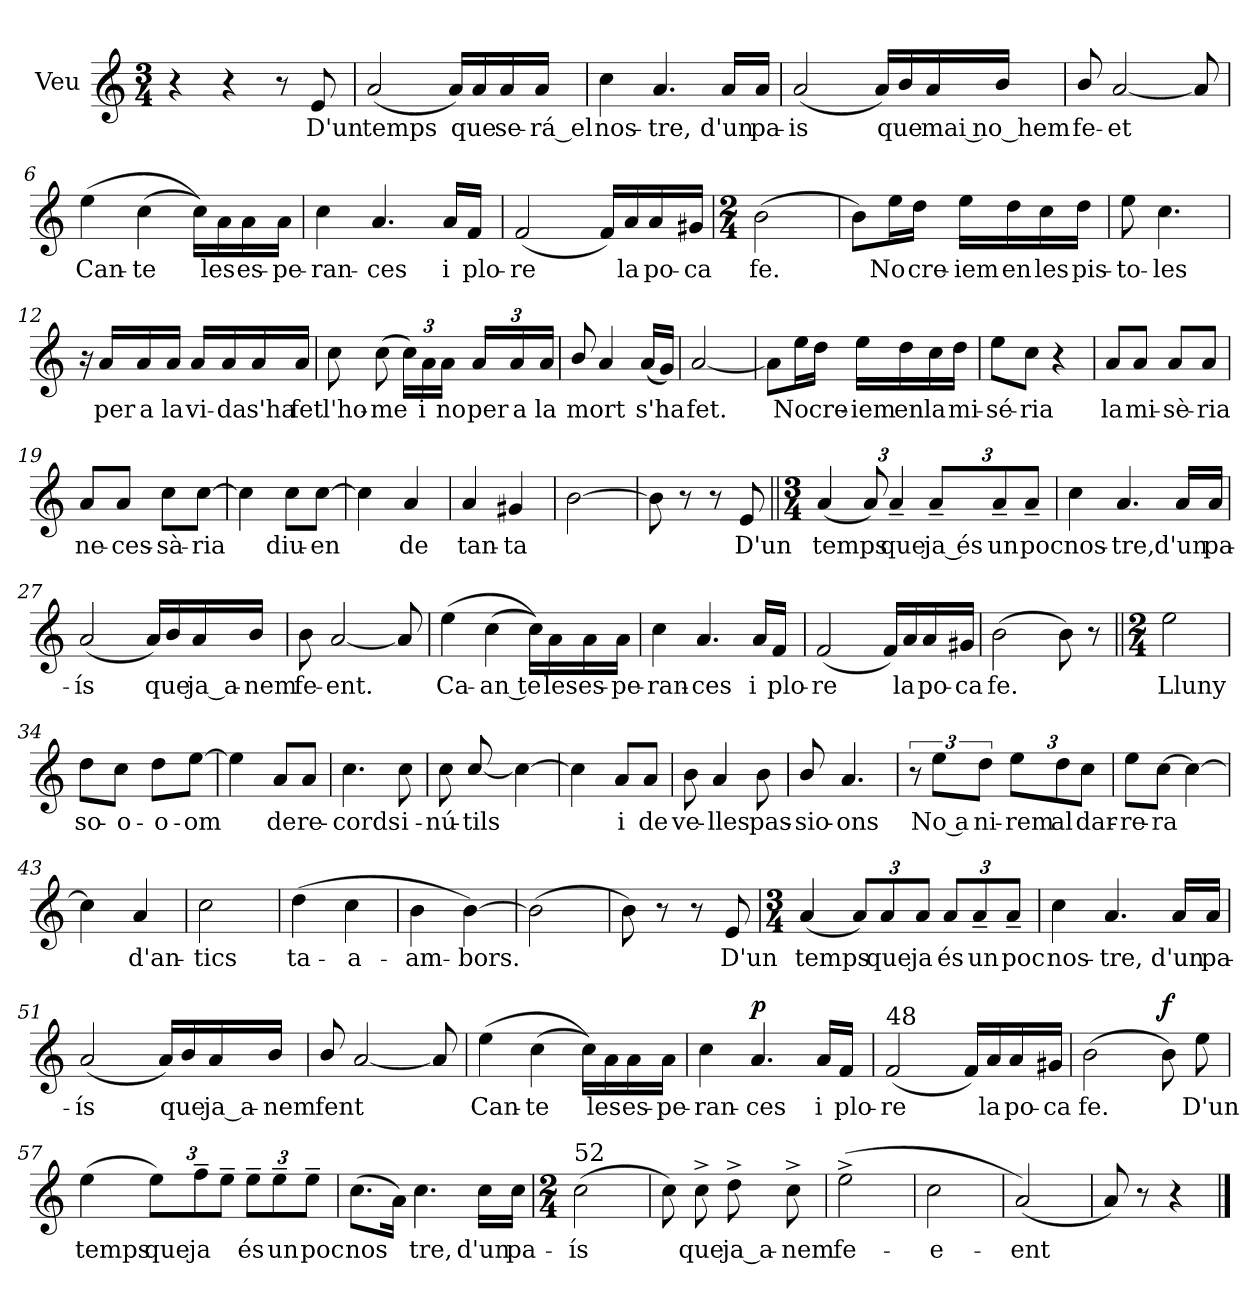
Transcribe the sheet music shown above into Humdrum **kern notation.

**kern	**text	**dynam
*part1	*part1	*part1
*staff1	*staff1	*staff1
*I"Veu	*	*
*I'Veu	*	*
*clefG2	*	*
*k[]	*	*
*M3/4	*	*
=1	=1	=1
4r	.	.
4r	.	.
8r	.	.
*MM80	*	*
!	!LO:LY:b	!
8e/	D'un	.
=2	=2	=2
!	!LO:LY:b	!
(<2a/	temps	.
16a/LL)	.	.
!	!LO:LY:b	!
16a/	que	.
!	!LO:LY:b	!
16a/	se-	.
!	!LO:LY:b	!
16a/JJ	rá_el	.
=3	=3	=3
!	!LO:LY:b	!
4cc\	nos-	.
!	!LO:LY:b	!
4.a/	tre,	.
!	!LO:LY:b	!
16a/LL	d'un	.
!	!LO:LY:b	!
16a/JJ	pa-	.
=4	=4	=4
!	!LO:LY:b	!
(<2a/	is	.
16a/LL)	.	.
!	!LO:LY:b	!
16b/	que	.
!	!LO:LY:b	!
16a/	mai no_hem	.
16b/JJ	.	.
=5	=5	=5
!	!LO:LY:b	!
8b/	fe-	.
!	!LO:LY:b	!
[2a/	-et	.
8a/]	.	.
=6	=6	=6
!	!LO:LY:b	!
(>4ee\	Can-	.
!	!LO:LY:b	!
(>4cc\	-te	.
16cc\LL))	.	.
!	!LO:LY:b	!
16a\	les	.
!	!LO:LY:b	!
16a\	es-	.
!	!LO:LY:b	!
16a\JJ	pe-	.
=7	=7	=7
!	!LO:LY:b	!
4cc\	ran-	.
!	!LO:LY:b	!
4.a/	ces	.
!	!LO:LY:b	!
16a/LL	i	.
!	!LO:LY:b	!
16f/JJ	plo-	.
=8	=8	=8
!	!LO:LY:b	!
(<2f/	re	.
16f/LL)	.	.
!	!LO:LY:b	!
16a/	la	.
!	!LO:LY:b	!
16a/	po-	.
!	!LO:LY:b	!
16g#X/JJ	ca	.
=9	=9	=9
*M2/4	*	*
!	!LO:LY:b	!
(>2b\	fe.	.
!!LO:LB:g=z
=10	=10	=10
8b\L)	.	.
!	!LO:LY:b	!
16ee\L	No	.
!	!LO:LY:b	!
16dd\JJ	cre-	.
!	!LO:LY:b	!
16ee\LL	iem	.
!	!LO:LY:b	!
16dd\	en	.
!	!LO:LY:b	!
16cc\	les	.
!	!LO:LY:b	!
16dd\JJ	pis-	.
=11	=11	=11
!	!LO:LY:b	!
8ee\	to-	.
!	!LO:LY:b	!
4.cc\	-les	.
=12	=12	=12
16r	.	.
!	!LO:LY:b	!
16a/LL	per	.
!	!LO:LY:b	!
16a/	a	.
!	!LO:LY:b	!
16a/JJ	la	.
!	!LO:LY:b	!
16a/LL	vi-	.
!	!LO:LY:b	!
16a/	da	.
!	!LO:LY:b	!
16a/	s'ha	.
!	!LO:LY:b	!
16a/JJ	fet	.
=13	=13	=13
!	!LO:LY:b	!
8cc\	l'ho-	.
!	!LO:LY:b	!
(>8cc\	me	.
*Xbrackettup	*	*
24cc\LL)	.	.
!	!LO:LY:b	!
24a\	i	.
!	!LO:LY:b	!
24a\JJ	no	.
!	!LO:LY:b	!
24a/LL	per	.
!	!LO:LY:b	!
24a/	a	.
!	!LO:LY:b	!
24a/JJ	la	.
=14	=14	=14
!	!LO:LY:b	!
8b/	mort	.
4a/	.	.
!	!LO:LY:b	!
(<16a/LL	s'ha	.
16g/JJ)	.	.
=15	=15	=15
!	!LO:LY:b	!
[2a/	fet.	.
=16	=16	=16
8a\L]	.	.
!	!LO:LY:b	!
16ee\L	No	.
!	!LO:LY:b	!
16dd\JJ	cre-	.
!	!LO:LY:b	!
16ee\LL	iem	.
!	!LO:LY:b	!
16dd\	en	.
!	!LO:LY:b	!
16cc\	la	.
!	!LO:LY:b	!
16dd\JJ	mi-	.
=17	=17	=17
!	!LO:LY:b	!
8ee\L	sé-	.
!	!LO:LY:b	!
8cc\J	-ria	.
4r	.	.
=18	=18	=18
!	!LO:LY:b	!
8a/L	la	.
!	!LO:LY:b	!
8a/J	mi-	.
!	!LO:LY:b	!
8a/L	-sè-	.
!	!LO:LY:b	!
8a/J	-ria	.
=19	=19	=19
!	!LO:LY:b	!
8a/L	ne-	.
!	!LO:LY:b	!
8a/J	-ces-	.
!	!LO:LY:b	!
8cc\L	-sà-	.
!	!LO:LY:b	!
[8cc\J	-ria	.
!!LO:LB:g=z
=20	=20	=20
4cc\]	.	.
!	!LO:LY:b	!
8cc\L	diu-	.
!	!LO:LY:b	!
[8cc\J	-en	.
=21	=21	=21
4cc\]	.	.
!	!LO:LY:b	!
4a/	de	.
=22	=22	=22
!	!LO:LY:b	!
4a/	tan-	.
!	!LO:LY:b	!
4g#X/	-ta	.
=23	=23	=23
[2b\	.	.
=24	=24	=24
8b\]	.	.
8r	.	.
8r	.	.
!	!LO:LY:b	!
8e/	D'un	.
=25||	=25||	=25||
*M3/4	*	*
!	!LO:LY:b	!
(<4a/	temps	.
12a/)	.	.
!	!LO:LY:b	!
6a~/	que	.
!	!LO:LY:b	!
12a~/L	ja és	.
!	!LO:LY:b	!
12a~/	un	.
!	!LO:LY:b	!
12a~/J	poc	.
=26	=26	=26
!	!LO:LY:b	!
4cc\	nos-	.
!	!LO:LY:b	!
4.a/	tre,	.
!	!LO:LY:b	!
16a/LL	d'un	.
!	!LO:LY:b	!
16a/JJ	pa-	.
=27	=27	=27
!	!LO:LY:b	!
(<2a/	ís	.
16a/LL)	.	.
!	!LO:LY:b	!
16b/	que	.
!	!LO:LY:b	!
16a/	ja_a-	.
!	!LO:LY:b	!
16b/JJ	nem	.
=28	=28	=28
!	!LO:LY:b	!
8b\	fe-	.
!	!LO:LY:b	!
[2a/	-ent.	.
8a/]	.	.
=29	=29	=29
!	!LO:LY:b	!
(>4ee\	Ca-	.
!	!LO:LY:b	!
(>4cc\	an te	.
16cc\LL))	.	.
!	!LO:LY:b	!
16a\	les	.
!	!LO:LY:b	!
16a\	es-	.
!	!LO:LY:b	!
16a\JJ	-pe-	.
=30	=30	=30
!	!LO:LY:b	!
4cc\	ran-	.
!	!LO:LY:b	!
4.a/	ces	.
!	!LO:LY:b	!
16a/LL	i	.
!	!LO:LY:b	!
16f/JJ	plo-	.
!!LO:LB:g=z
=31	=31	=31
!	!LO:LY:b	!
(<2f/	re	.
16f/LL)	.	.
!	!LO:LY:b	!
16a/	la	.
!	!LO:LY:b	!
16a/	po-	.
!	!LO:LY:b	!
16g#X/JJ	ca	.
=32	=32	=32
!	!LO:LY:b	!
(>2b\	fe.	.
8b\)	.	.
8r	.	.
=33||	=33||	=33||
*M2/4	*	*
!	!LO:LY:b	!
2ee\	Lluny	.
=34	=34	=34
!	!LO:LY:b	!
8dd\L	so-	.
!	!LO:LY:b	!
8cc\J	-o-	.
!	!LO:LY:b	!
8dd\L	-o-	.
!	!LO:LY:b	!
[8ee\J	-om	.
=35	=35	=35
4ee\]	.	.
!	!LO:LY:b	!
8a/L	de	.
!	!LO:LY:b	!
8a/J	re-	.
=36	=36	=36
!	!LO:LY:b	!
4.cc\	-cords	.
!	!LO:LY:b	!
8cc\	i-	.
=37	=37	=37
!	!LO:LY:b	!
8cc\	-nú-	.
!	!LO:LY:b	!
[8cc/	-tils	.
4cc\_	.	.
=38	=38	=38
4cc\]	.	.
!	!LO:LY:b	!
8a/L	i	.
!	!LO:LY:b	!
8a/J	de	.
=39	=39	=39
!	!LO:LY:b	!
8b\	ve-	.
!	!LO:LY:b	!
4a/	-lles	.
!	!LO:LY:b	!
8b\	pas-	.
=40	=40	=40
!	!LO:LY:b	!
8b/	-sio-	.
!	!LO:LY:b	!
4.a/	-ons	.
=41	=41	=41
*brackettup	*	*
12r	.	.
!	!LO:LY:b	!
12ee\L	No a	.
!	!LO:LY:b	!
12dd\J	-ni-	.
*Xbrackettup	*	*
!	!LO:LY:b	!
12ee\L	-rem	.
!	!LO:LY:b	!
12dd\	al	.
!	!LO:LY:b	!
12cc\J	dar-	.
=42	=42	=42
!	!LO:LY:b	!
8ee\L	-re-	.
!	!LO:LY:b	!
[8cc\J	-ra	.
4cc\_	.	.
=43	=43	=43
4cc\]	.	.
!	!LO:LY:b	!
4a/	d'an-	.
=44	=44	=44
!	!LO:LY:b	!
2cc\	-tics	.
!!LO:LB:g=z
=45	=45	=45
!	!LO:LY:b	!
(>4dd\	ta-	.
!	!LO:LY:b	!
4cc\	-a-	.
=46	=46	=46
!	!LO:LY:b	!
4b\	-am-	.
!	!LO:LY:b	!
[4b\)	-bors.	.
=47	=47	=47
(>2b\]	.	.
=48	=48	=48
8b\)	.	.
8r	.	.
8r	.	.
!	!LO:LY:b	!
8e/	D'un	.
=49	=49	=49
*M3/4	*	*
!	!LO:LY:b	!
(<4a/	temps	.
12a/L)	.	.
!	!LO:LY:b	!
12a/	que	.
!	!LO:LY:b	!
12a/J	ja	.
!	!LO:LY:b	!
12a/L	és	.
!	!LO:LY:b	!
12a~/	un	.
!	!LO:LY:b	!
12a~/J	poc	.
=50	=50	=50
!	!LO:LY:b	!
4cc\	nos-	.
!	!LO:LY:b	!
4.a/	tre,	.
!	!LO:LY:b	!
16a/LL	d'un	.
!	!LO:LY:b	!
16a/JJ	pa-	.
=51	=51	=51
!	!LO:LY:b	!
(<2a/	ís	.
16a/LL)	.	.
!	!LO:LY:b	!
16b/	que	.
!	!LO:LY:b	!
16a/	ja_a-	.
!	!LO:LY:b	!
16b/JJ	nem	.
=52	=52	=52
!	!LO:LY:b	!
8b/	fent	.
[2a/	.	.
8a/]	.	.
=53	=53	=53
!	!LO:LY:b	!
(>4ee\	Can-	.
!	!LO:LY:b	!
(>4cc\	-te	.
16cc\LL))	.	.
!	!LO:LY:b	!
16a\	les	.
!	!LO:LY:b	!
16a\	es-	.
!	!LO:LY:b	!
16a\JJ	pe-	.
=54	=54	=54
!	!LO:LY:b	!
4cc\	ran-	.
!	!LO:LY:b	!LO:DY:a
4.a/	ces	p
!	!LO:LY:b	!
16a/LL	i	.
!	!LO:LY:b	!
16f/JJ	plo-	.
!!LO:LB:g=z
=55	=55	=55
!LO:TX:a:t=48	!	!
!	!LO:LY:b	!
(<2f/	re	.
16f/LL)	.	.
!	!LO:LY:b	!
16a/	la	.
!	!LO:LY:b	!
16a/	po-	.
!	!LO:LY:b	!
16g#X/JJ	ca	.
=56	=56	=56
!	!LO:LY:b	!
(>2b\	fe.	.
!	!	!LO:DY:a
8b\)	.	f
!	!LO:LY:b	!
8ee\	D'un	.
=57	=57	=57
!	!LO:LY:b	!
(>4ee\	temps	.
!	!LO:LY:b	!
12ee\L)	que	.
!	!LO:LY:b	!
12ff~\	ja	.
12ee~\J	.	.
!	!LO:LY:b	!
12ee~\L	és	.
!	!LO:LY:b	!
12ee~\	un	.
!	!LO:LY:b	!
12ee~\J	poc	.
=58	=58	=58
!	!LO:LY:b	!
(>8.cc\L	nos	.
16a\Jk)	.	.
!	!LO:LY:b	!
4.cc\	tre,	.
!	!LO:LY:b	!
16cc\LL	d'un	.
!	!LO:LY:b	!
16cc\JJ	pa-	.
=59	=59	=59
*M2/4	*	*
!LO:TX:a:t=52	!	!
!	!LO:LY:b	!
(>2cc\	ís	.
=60	=60	=60
8cc\)	.	.
!	!LO:LY:b	!
8cc^\	que	.
!	!LO:LY:b	!
8dd^\	ja_a-	.
!	!LO:LY:b	!
8cc^\	-nem	.
=61	=61	=61
!	!LO:LY:b	!
(>2ee^\	fe-	.
=62	=62	=62
!	!LO:LY:b	!
2cc\	-e-	.
=63	=63	=63
!	!LO:LY:b	!
(<2a/)	-ent	.
=64	=64	=64
8a/)	.	.
8r	.	.
4r	.	.
==	==	==
*-	*-	*-
